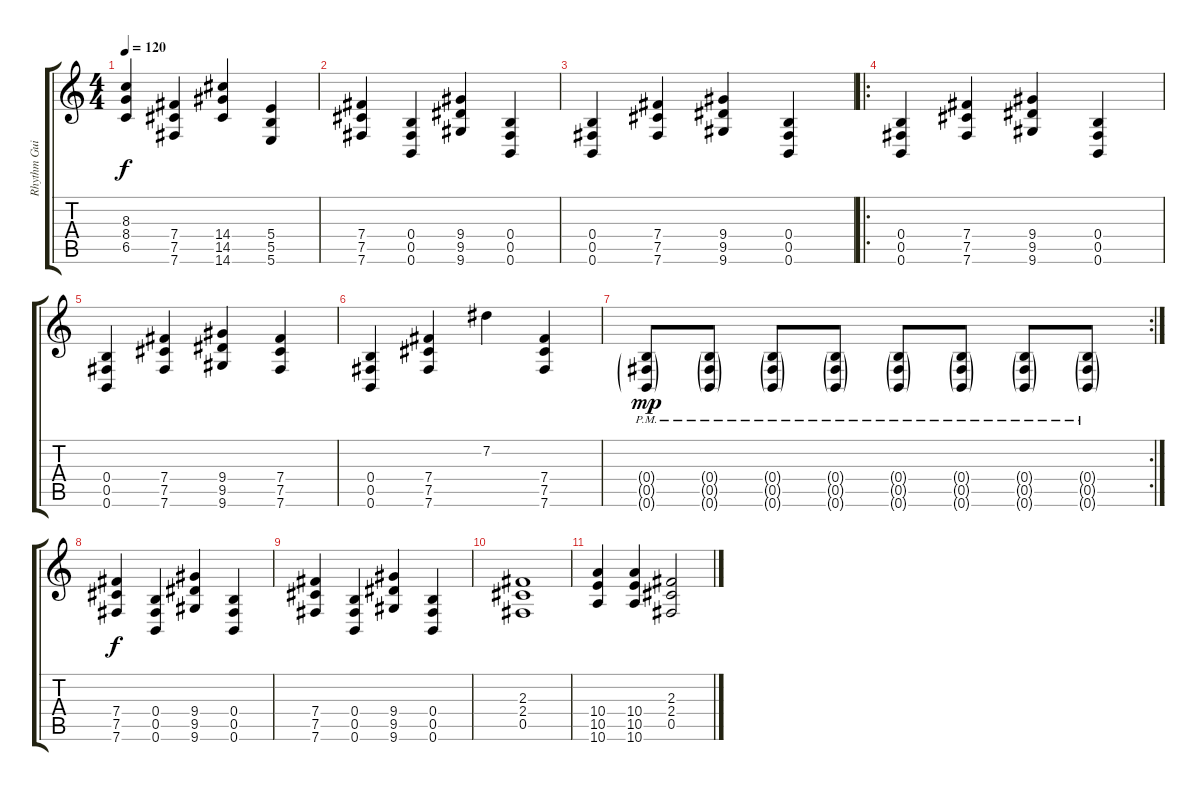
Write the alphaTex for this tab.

\track ("Rhythm Guitar" "Rhythm Gui") {instrument overdrivenguitar}
\staff {score tabs}
\tuning (Db4 Ab3 E3 B2 Gb2 B1) {hide}
\ts (4 4)
\tempo 120
\clef g2
\ks c
(8.3 8.4 6.5).4{dy f} (7.4 7.5 7.6).4 (14.4 14.5 14.6).4 (5.4 5.5 5.6).4 |
(7.4 7.5 7.6).4 (0.4 0.5 0.6).4 (9.4 9.5 9.6).4 (0.4 0.5 0.6).4 |
(0.4 0.5 0.6).4 (7.4 7.5 7.6).4 (9.4 9.5 9.6).4 (0.4 0.5 0.6).4 |
\ro
(0.4 0.5 0.6).4 (7.4 7.5 7.6).4 (9.4 9.5 9.6).4 (0.4 0.5 0.6).4 |
(0.4 0.5 0.6).4 (7.4 7.5 7.6).4 (9.4 9.5 9.6).4 (7.4 7.5 7.6).4 |
(0.4 0.5 0.6).4 (7.4 7.5 7.6).4 7.2.4 (7.4 7.5 7.6).4 |
\rc 2
(0.4{g pm} 0.5{g pm} 0.6{g}).8{dy mp} (0.4{g pm} 0.5{g pm} 0.6{g}).8 (0.4{g pm} 0.5{g pm} 0.6{g}).8 (0.4{g pm} 0.5{g pm} 0.6{g}).8 (0.4{g pm} 0.5{g pm} 0.6{g}).8 (0.4{g pm} 0.5{g pm} 0.6{g}).8 (0.4{g pm} 0.5{g pm} 0.6{g}).8 (0.4{g pm} 0.5{g pm} 0.6{g}).8 |
(7.4 7.5 7.6).4{dy f} (0.4 0.5 0.6).4 (9.4 9.5 9.6).4 (0.4 0.5 0.6).4 |
(7.4 7.5 7.6).4 (0.4 0.5 0.6).4 (9.4 9.5 9.6).4 (0.4 0.5 0.6).4 |
(2.3 2.4 0.5).1 |
(10.4 10.5 10.6).4 (10.4 10.5 10.6).4 (2.3 2.4 0.5).2
